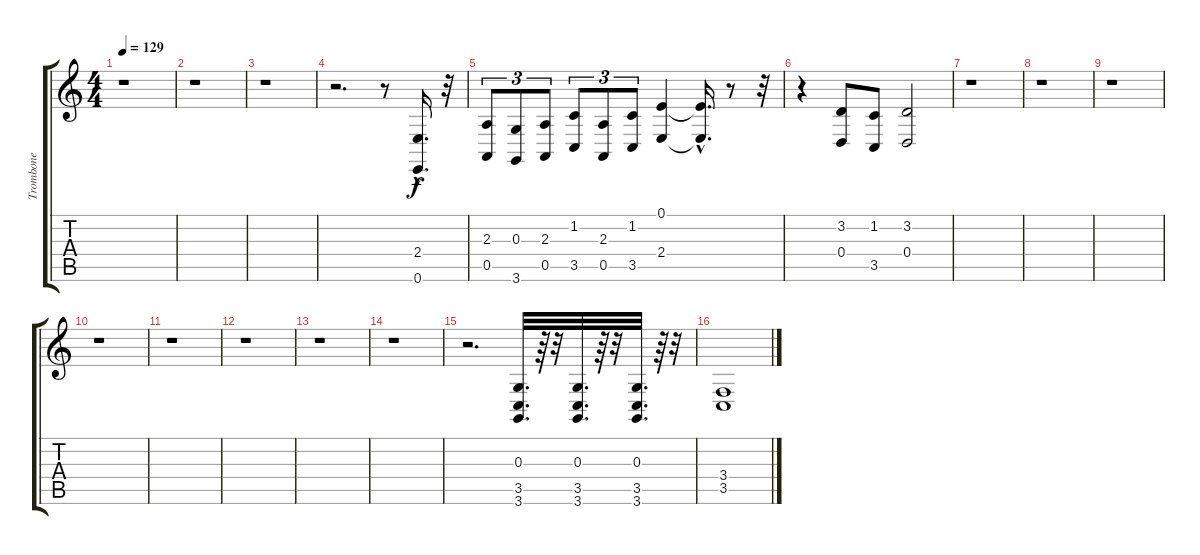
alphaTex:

\track ("Trombone" "Trombone") {instrument trombone}
\staff {score tabs}
\tuning (E4 B3 G3 D3 A2 E2) {hide}
\ts (4 4)
\tempo 129
\clef g2
\ks c
r.1{dy f} |
r.1 |
r.1 |
r.2{d} r.8 (2.4{hac} 0.6{hac}).16{d} r.32 |
(2.3 0.5).8{tu (3 2)} (0.3 3.6).8{tu (3 2)} (2.3 0.5).8{tu (3 2)} (1.2 3.5).8{tu (3 2)} (2.3 0.5).8{tu (3 2)} (1.2 3.5).8{tu (3 2)} (0.1 2.4).4 (0.1{hac t} 2.4{hac t}).16{d} r.8 r.32 |
r.4 (3.2 0.4).8 (1.2 3.5).8 (3.2 0.4).2 |
r.1 |
r.1 |
r.1 |
r.1 |
r.1 |
r.1 |
r.1 |
r.1 |
r.2{d} (0.3 3.5 3.6).32{d} r.64 r.32 (0.3 3.5 3.6).32{d} r.64 r.32 (0.3 3.5 3.6).32{d} r.64 r.32 |
(3.4 3.5).1
